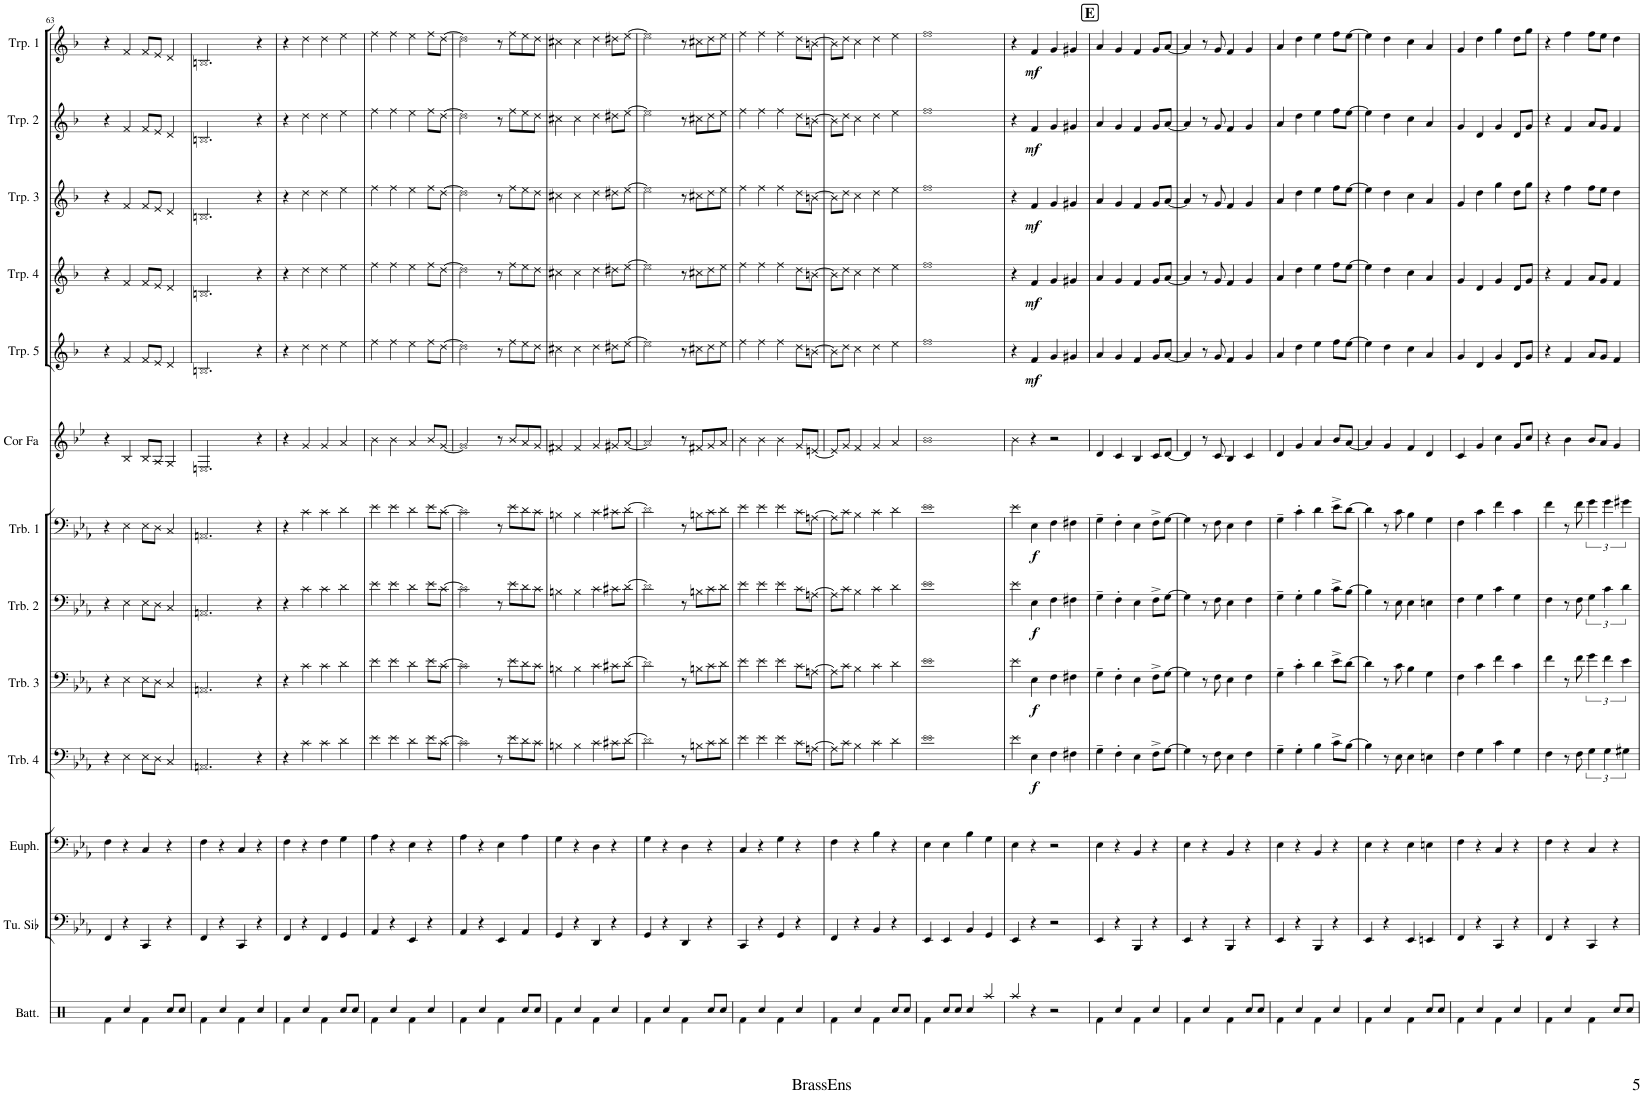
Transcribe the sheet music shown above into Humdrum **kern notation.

**kern	**kern	**kern	**kern	**dynam	**kern	**dynam	**kern	**dynam	**kern	**dynam	**kern	**kern	**dynam	**kern	**dynam	**kern	**dynam	**kern	**dynam	**kern	**dynam
*part13	*part12	*part11	*part10	*part10	*part9	*part9	*part8	*part8	*part7	*part7	*part6	*part5	*part5	*part4	*part4	*part3	*part3	*part2	*part2	*part1	*part1
*staff13	*staff12	*staff11	*staff10	*staff10	*staff9	*staff9	*staff8	*staff8	*staff7	*staff7	*staff6	*staff5	*staff5	*staff4	*staff4	*staff3	*staff3	*staff2	*staff2	*staff1	*staff1
*I"Batterie	*I"Tuba en Sib	*I"Euphonium	*I"Trombone 4	*	*I"Trombone 3	*	*I"Trombone 2	*	*I"Trombone 1	*	*I"Cor en Fa	*I"Trompette 5	*	*I"Trompette 4	*	*I"Trompette 3	*	*I"Trompette 2	*	*I"Trompette 1	*
*I'Batt.	*I'Tu. Sib	*I'Euph.	*I'Trb. 4	*	*I'Trb. 3	*	*I'Trb. 2	*	*I'Trb. 1	*	*I'Cor Fa	*I'Trp. 5	*	*I'Trp. 4	*	*I'Trp. 3	*	*I'Trp. 2	*	*I'Trp. 1	*
!!LO:PB:g=z
*clefX	*clefF4	*clefF4	*clefF4	*	*clefF4	*	*clefF4	*	*clefF4	*	*clefG2	*clefG2	*	*clefG2	*	*clefG2	*	*clefG2	*	*clefG2	*
*	*	*	*	*	*	*	*	*	*	*	*Trd4c7	*Trd1c2	*	*Trd1c2	*	*Trd1c2	*	*Trd1c2	*	*Trd1c2	*
*k[]	*k[b-e-a-]	*k[b-e-a-]	*k[b-e-a-]	*	*k[b-e-a-]	*	*k[b-e-a-]	*	*k[b-e-a-]	*	*k[b-e-]	*k[b-]	*	*k[b-]	*	*k[b-]	*	*k[b-]	*	*k[b-]	*
*M2/2	*M2/2	*M2/2	*M2/2	*	*M2/2	*	*M2/2	*	*M2/2	*	*M2/2	*M2/2	*	*M2/2	*	*M2/2	*	*M2/2	*	*M2/2	*
*met(c|)	*met(c|)	*met(c|)	*met(c|)	*	*met(c|)	*	*met(c|)	*	*met(c|)	*	*met(c|)	*met(c|)	*	*met(c|)	*	*met(c|)	*	*met(c|)	*	*met(c|)	*
=63	=63	=63	=63	=63	=63	=63	=63	=63	=63	=63	=63	=63	=63	=63	=63	=63	=63	=63	=63	=63	=63
4Rf\	4FF/	4F\	4r	.	4r	.	4r	.	4r	.	4r	4r	.	4r	.	4r	.	4r	.	4r	.
4Rcc/	4r	4r	4E-\	.	4E-\	.	4E-\	.	4E-\	.	4B-/	4f/	.	4f/	.	4f/	.	4f/	.	4f/	.
4Rf\	4CC/	4C/	8E-\L	.	8E-\L	.	8E-\L	.	8E-\L	.	8B-/L	8f/L	.	8f/L	.	8f/L	.	8f/L	.	8f/L	.
.	.	.	8D\J	.	8D\J	.	8D\J	.	8D\J	.	8A/J	8e/J	.	8e/J	.	8e/J	.	8e/J	.	8e/J	.
8Rcc/L	4r	4r	4C/	.	4C/	.	4C/	.	4C/	.	4G/	4d/	.	4d/	.	4d/	.	4d/	.	4d/	.
8Rcc/J	.	.	.	.	.	.	.	.	.	.	.	.	.	.	.	.	.	.	.	.	.
=64	=64	=64	=64	=64	=64	=64	=64	=64	=64	=64	=64	=64	=64	=64	=64	=64	=64	=64	=64	=64	=64
4Rf\	4FF/	4F\	2.AAn/	.	2.AAn/	.	2.AAn/	.	2.AAn/	.	2.En/	2.Bn/	.	2.Bn/	.	2.Bn/	.	2.Bn/	.	2.Bn/	.
4Rcc/	4r	4r	.	.	.	.	.	.	.	.	.	.	.	.	.	.	.	.	.	.	.
4Rf\	4CC/	4C/	.	.	.	.	.	.	.	.	.	.	.	.	.	.	.	.	.	.	.
4Rcc/	4r	4r	4r	.	4r	.	4r	.	4r	.	4r	4r	.	4r	.	4r	.	4r	.	4r	.
=65	=65	=65	=65	=65	=65	=65	=65	=65	=65	=65	=65	=65	=65	=65	=65	=65	=65	=65	=65	=65	=65
4Rf\	4FF/	4F\	4r	.	4r	.	4r	.	4r	.	4r	4r	.	4r	.	4r	.	4r	.	4r	.
4Rcc/	4r	4r	4c\	.	4c\	.	4c\	.	4c\	.	4g/	4dd\	.	4dd\	.	4dd\	.	4dd\	.	4dd\	.
4Rf\	4FF/	4F\	4c\	.	4c\	.	4c\	.	4c\	.	4g/	4dd\	.	4dd\	.	4dd\	.	4dd\	.	4dd\	.
8Rcc/L	4GG/	4G\	4d\	.	4d\	.	4d\	.	4d\	.	4a/	4ee\	.	4ee\	.	4ee\	.	4ee\	.	4ee\	.
8Rcc/J	.	.	.	.	.	.	.	.	.	.	.	.	.	.	.	.	.	.	.	.	.
=66	=66	=66	=66	=66	=66	=66	=66	=66	=66	=66	=66	=66	=66	=66	=66	=66	=66	=66	=66	=66	=66
4Rf\	4AA-/	4A-\	4e-\	.	4e-\	.	4e-\	.	4e-\	.	4b-\	4ff\	.	4ff\	.	4ff\	.	4ff\	.	4ff\	.
4Rcc/	4r	4r	4e-\	.	4e-\	.	4e-\	.	4e-\	.	4b-\	4ff\	.	4ff\	.	4ff\	.	4ff\	.	4ff\	.
4Rf\	4EE-/	4E-\	4d\	.	4d\	.	4d\	.	4d\	.	4a/	4ee\	.	4ee\	.	4ee\	.	4ee\	.	4ee\	.
4Rcc/	4r	4r	8e-\L	.	8e-\L	.	8e-\L	.	8e-\L	.	8b-/L	8ff\L	.	8ff\L	.	8ff\L	.	8ff\L	.	8ff\L	.
.	.	.	[8c\J	.	[8c\J	.	[8c\J	.	[8c\J	.	[8g/J	[8dd\J	.	[8dd\J	.	[8dd\J	.	[8dd\J	.	[8dd\J	.
=67	=67	=67	=67	=67	=67	=67	=67	=67	=67	=67	=67	=67	=67	=67	=67	=67	=67	=67	=67	=67	=67
4Rf\	4AA-/	4A-\	2c\]	.	2c\]	.	2c\]	.	2c\]	.	2g/]	2dd\]	.	2dd\]	.	2dd\]	.	2dd\]	.	2dd\]	.
4Rcc/	4r	4r	.	.	.	.	.	.	.	.	.	.	.	.	.	.	.	.	.	.	.
4Rf\	4EE-/	4E-\	8r	.	8r	.	8r	.	8r	.	8r	8r	.	8r	.	8r	.	8r	.	8r	.
.	.	.	8e-\L	.	8e-\L	.	8e-\L	.	8e-\L	.	8b-/L	8ff\L	.	8ff\L	.	8ff\L	.	8ff\L	.	8ff\L	.
8Rcc/L	4AA-/	4A-\	8d\	.	8d\	.	8d\	.	8d\	.	8a/	8ee\	.	8ee\	.	8ee\	.	8ee\	.	8ee\	.
8Rcc/J	.	.	8c\J	.	8c\J	.	8c\J	.	8c\J	.	8g/J	8dd\J	.	8dd\J	.	8dd\J	.	8dd\J	.	8dd\J	.
=68	=68	=68	=68	=68	=68	=68	=68	=68	=68	=68	=68	=68	=68	=68	=68	=68	=68	=68	=68	=68	=68
4Rf\	4GG/	4G\	4Bn\	.	4Bn\	.	4Bn\	.	4Bn\	.	4f#X/	4cc#X\	.	4cc#X\	.	4cc#X\	.	4cc#X\	.	4cc#X\	.
4Rcc/	4r	4r	4B\	.	4B\	.	4B\	.	4B\	.	4f#/	4cc#\	.	4cc#\	.	4cc#\	.	4cc#\	.	4cc#\	.
4Rf\	4DD/	4D\	4c\	.	4c\	.	4c\	.	4c\	.	4g/	4dd\	.	4dd\	.	4dd\	.	4dd\	.	4dd\	.
4Rcc/	4r	4r	8c#X\L	.	8c#X\L	.	8c#X\L	.	8c#X\L	.	8g#X/L	8dd#X\L	.	8dd#X\L	.	8dd#X\L	.	8dd#X\L	.	8dd#X\L	.
.	.	.	[8d\J	.	[8d\J	.	[8d\J	.	[8d\J	.	[8a/J	[8ee\J	.	[8ee\J	.	[8ee\J	.	[8ee\J	.	[8ee\J	.
=69	=69	=69	=69	=69	=69	=69	=69	=69	=69	=69	=69	=69	=69	=69	=69	=69	=69	=69	=69	=69	=69
4Rf\	4GG/	4G\	2d\]	.	2d\]	.	2d\]	.	2d\]	.	2a/]	2ee\]	.	2ee\]	.	2ee\]	.	2ee\]	.	2ee\]	.
4Rcc/	4r	4r	.	.	.	.	.	.	.	.	.	.	.	.	.	.	.	.	.	.	.
4Rf\	4DD/	4D\	8r	.	8r	.	8r	.	8r	.	8r	8r	.	8r	.	8r	.	8r	.	8r	.
.	.	.	8Bn\L	.	8Bn\L	.	8Bn\L	.	8Bn\L	.	8f#X/L	8cc#X\L	.	8cc#X\L	.	8cc#X\L	.	8cc#X\L	.	8cc#X\L	.
8Rcc/L	4r	4r	8c\	.	8c\	.	8c\	.	8c\	.	8g/	8dd\	.	8dd\	.	8dd\	.	8dd\	.	8dd\	.
8Rcc/J	.	.	8d\J	.	8d\J	.	8d\J	.	8d\J	.	8a/J	8ee\J	.	8ee\J	.	8ee\J	.	8ee\J	.	8ee\J	.
=70	=70	=70	=70	=70	=70	=70	=70	=70	=70	=70	=70	=70	=70	=70	=70	=70	=70	=70	=70	=70	=70
4Rf\	4CC/	4C/	4e-\	.	4e-\	.	4e-\	.	4e-\	.	4b-\	4ff\	.	4ff\	.	4ff\	.	4ff\	.	4ff\	.
4Rcc/	4r	4r	4e-\	.	4e-\	.	4e-\	.	4e-\	.	4b-\	4ff\	.	4ff\	.	4ff\	.	4ff\	.	4ff\	.
4Rf\	4GG/	4G\	4e-\	.	4e-\	.	4e-\	.	4e-\	.	4b-\	4ff\	.	4ff\	.	4ff\	.	4ff\	.	4ff\	.
4Rcc/	4r	4r	8c\L	.	8c\L	.	8c\L	.	8c\L	.	8g/L	8dd\L	.	8dd\L	.	8dd\L	.	8dd\L	.	8dd\L	.
.	.	.	[8An\J	.	[8An\J	.	[8An\J	.	[8An\J	.	[8en/J	[8bn\J	.	[8bn\J	.	[8bn\J	.	[8bn\J	.	[8bn\J	.
=71	=71	=71	=71	=71	=71	=71	=71	=71	=71	=71	=71	=71	=71	=71	=71	=71	=71	=71	=71	=71	=71
4Rf\	4FF/	4F\	8A\L]	.	8A\L]	.	8A\L]	.	8A\L]	.	8e/L]	8b\L]	.	8b\L]	.	8b\L]	.	8b\L]	.	8b\L]	.
.	.	.	8c\J	.	8c\J	.	8c\J	.	8c\J	.	8g/J	8dd\J	.	8dd\J	.	8dd\J	.	8dd\J	.	8dd\J	.
4Rcc/	4r	4r	4B-\	.	4B-\	.	4B-\	.	4B-\	.	4f/	4cc\	.	4cc\	.	4cc\	.	4cc\	.	4cc\	.
4Rf\	4BB-/	4B-\	4c\	.	4c\	.	4c\	.	4c\	.	4g/	4dd\	.	4dd\	.	4dd\	.	4dd\	.	4dd\	.
8Rcc/L	4r	4r	4d\	.	4d\	.	4d\	.	4d\	.	4a/	4ee\	.	4ee\	.	4ee\	.	4ee\	.	4ee\	.
8Rcc/J	.	.	.	.	.	.	.	.	.	.	.	.	.	.	.	.	.	.	.	.	.
=72	=72	=72	=72	=72	=72	=72	=72	=72	=72	=72	=72	=72	=72	=72	=72	=72	=72	=72	=72	=72	=72
4Rf\	4EE-/	4E-\	1e-	.	1e-	.	1e-	.	1e-	.	1b-	1ff	.	1ff	.	1ff	.	1ff	.	1ff	.
8Rcc/L	4EE-/	4E-\	.	.	.	.	.	.	.	.	.	.	.	.	.	.	.	.	.	.	.
8Rcc/J	.	.	.	.	.	.	.	.	.	.	.	.	.	.	.	.	.	.	.	.	.
4Rcc/	4BB-/	4B-\	.	.	.	.	.	.	.	.	.	.	.	.	.	.	.	.	.	.	.
4Raa/	4GG/	4G\	.	.	.	.	.	.	.	.	.	.	.	.	.	.	.	.	.	.	.
=73	=73	=73	=73	=73	=73	=73	=73	=73	=73	=73	=73	=73	=73	=73	=73	=73	=73	=73	=73	=73	=73
4Raa/	4EE-/	4E-\	4e-\	.	4e-\	.	4e-\	.	4e-\	.	4b-\	4r	.	4r	.	4r	.	4r	.	4r	.
!	!	!	!	!LO:DY:b	!	!LO:DY:b	!	!LO:DY:b	!	!LO:DY:b	!	!	!LO:DY:b	!	!LO:DY:b	!	!LO:DY:b	!	!LO:DY:b	!	!LO:DY:b
4r	4r	4r	4E-\	f	4E-\	f	4E-\	f	4E-\	f	4r	4f/	mf	4f/	mf	4f/	mf	4f/	mf	4f/	mf
2r	2r	2r	4F\	.	4F\	.	4F\	.	4F\	.	2r	4g/	.	4g/	.	4g/	.	4g/	.	4g/	.
.	.	.	4F#X\	.	4F#X\	.	4F#X\	.	4F#X\	.	.	4g#X/	.	4g#X/	.	4g#X/	.	4g#X/	.	4g#X/	.
!!LO:REH:place=s1:a:B:cj:fs=14:t=E
=74	=74	=74	=74	=74	=74	=74	=74	=74	=74	=74	=74	=74	=74	=74	=74	=74	=74	=74	=74	=74	=74
4Rf\	4EE-/	4E-\	4G~\	.	4G~\	.	4G~\	.	4G~\	.	4d/	4a/	.	4a/	.	4a/	.	4a/	.	4a/	.
4Rcc/	4r	4r	4F'\	.	4F'\	.	4F'\	.	4F'\	.	4c/	4g/	.	4g/	.	4g/	.	4g/	.	4g/	.
4Rf\	4BBB-/	4BB-/	4E-\	.	4E-\	.	4E-\	.	4E-\	.	4B-/	4f/	.	4f/	.	4f/	.	4f/	.	4f/	.
4Rcc/	4r	4r	8F^\L	.	8F^\L	.	8F^\L	.	8F^\L	.	8c/L	8g/L	.	8g/L	.	8g/L	.	8g/L	.	8g/L	.
.	.	.	[8G\J	.	[8G\J	.	[8G\J	.	[8G\J	.	[8d/J	[8a/J	.	[8a/J	.	[8a/J	.	[8a/J	.	[8a/J	.
=75	=75	=75	=75	=75	=75	=75	=75	=75	=75	=75	=75	=75	=75	=75	=75	=75	=75	=75	=75	=75	=75
4Rf\	4EE-/	4E-\	4G\]	.	4G\]	.	4G\]	.	4G\]	.	4d/]	4a/]	.	4a/]	.	4a/]	.	4a/]	.	4a/]	.
4Rcc/	4r	4r	8r	.	8r	.	8r	.	8r	.	8r	8r	.	8r	.	8r	.	8r	.	8r	.
.	.	.	8F\	.	8F\	.	8F\	.	8F\	.	8c/	8g/	.	8g/	.	8g/	.	8g/	.	8g/	.
4Rf\	4BBB-/	4BB-/	4E-\	.	4E-\	.	4E-\	.	4E-\	.	4B-/	4f/	.	4f/	.	4f/	.	4f/	.	4f/	.
8Rcc/L	4r	4r	4F\	.	4F\	.	4F\	.	4F\	.	4c/	4g/	.	4g/	.	4g/	.	4g/	.	4g/	.
8Rcc/J	.	.	.	.	.	.	.	.	.	.	.	.	.	.	.	.	.	.	.	.	.
=76	=76	=76	=76	=76	=76	=76	=76	=76	=76	=76	=76	=76	=76	=76	=76	=76	=76	=76	=76	=76	=76
4Rf\	4EE-/	4E-\	4G~\	.	4G~\	.	4G~\	.	4G~\	.	4d/	4a/	.	4a/	.	4a/	.	4a/	.	4a/	.
4Rcc/	4r	4r	4G'\	.	4c'\	.	4G'\	.	4c'\	.	4g/	4dd\	.	4dd\	.	4dd\	.	4dd\	.	4dd\	.
4Rf\	4BBB-/	4BB-/	4B-\	.	4d\	.	4B-\	.	4d\	.	4a/	4ee\	.	4ee\	.	4ee\	.	4ee\	.	4ee\	.
4Rcc/	4r	4r	8c^\L	.	8e-^\L	.	8c^\L	.	8e-^\L	.	8b-/L	8ff\L	.	8ff\L	.	8ff\L	.	8ff\L	.	8ff\L	.
.	.	.	[8B-\J	.	[8d\J	.	[8B-\J	.	[8d\J	.	[8a/J	[8ee\J	.	[8ee\J	.	[8ee\J	.	[8ee\J	.	[8ee\J	.
=77	=77	=77	=77	=77	=77	=77	=77	=77	=77	=77	=77	=77	=77	=77	=77	=77	=77	=77	=77	=77	=77
4Rf\	4EE-/	4E-\	4B-\]	.	4d\]	.	4B-\]	.	4d\]	.	4a/]	4ee\]	.	4ee\]	.	4ee\]	.	4ee\]	.	4ee\]	.
4Rcc/	4r	4r	8r	.	8r	.	8r	.	8r	.	4g/	4dd\	.	4dd\	.	4dd\	.	4dd\	.	4dd\	.
.	.	.	8E-\	.	8c\	.	8E-\	.	8c\	.	.	.	.	.	.	.	.	.	.	.	.
4Rf\	4EE-/	4E-\	4E-\	.	4B-\	.	4E-\	.	4B-\	.	4f/	4cc\	.	4cc\	.	4cc\	.	4cc\	.	4cc\	.
8Rcc/L	4EEn/	4En\	4En\	.	4G\	.	4En\	.	4G\	.	4d/	4a/	.	4a/	.	4a/	.	4a/	.	4a/	.
8Rcc/J	.	.	.	.	.	.	.	.	.	.	.	.	.	.	.	.	.	.	.	.	.
=78	=78	=78	=78	=78	=78	=78	=78	=78	=78	=78	=78	=78	=78	=78	=78	=78	=78	=78	=78	=78	=78
4Rf\	4FF/	4F\	4F\	.	4F\	.	4F\	.	4F\	.	4c/	4g/	.	4g/	.	4g/	.	4g/	.	4g/	.
4Rcc/	4r	4r	4G\	.	4c\	.	4G\	.	4c\	.	4g/	4d/	.	4d/	.	4dd\	.	4d/	.	4dd\	.
4Rf\	4CC/	4C/	4c\	.	4f\	.	4c\	.	4f\	.	4cc\	4g/	.	4g/	.	4gg\	.	4g/	.	4gg\	.
4Rcc/	4r	4r	4G\	.	4c\	.	4G\	.	4c\	.	8g/L	8d/L	.	8d/L	.	8dd\L	.	8d/L	.	8dd\L	.
.	.	.	.	.	.	.	.	.	.	.	8cc/J	8g/J	.	8g/J	.	8gg\J	.	8g/J	.	8gg\J	.
=79	=79	=79	=79	=79	=79	=79	=79	=79	=79	=79	=79	=79	=79	=79	=79	=79	=79	=79	=79	=79	=79
4Rf\	4FF/	4F\	4F\	.	4f\	.	4F\	.	4f\	.	4r	4r	.	4r	.	4r	.	4r	.	4r	.
4Rcc/	4r	4r	8r	.	8r	.	8r	.	8r	.	4b-\	4f/	.	4f/	.	4ff\	.	4f/	.	4ff\	.
.	.	.	8F\	.	8f\	.	8F\	.	8f\	.	.	.	.	.	.	.	.	.	.	.	.
4Rf\	4CC/	4C/	6G\	.	6g\	.	6G\	.	6g\	.	8b-/L	8a/L	.	8a/L	.	8ff\L	.	8a/L	.	8ff\L	.
.	.	.	.	.	.	.	.	.	.	.	8a/J	8g/J	.	8g/J	.	8ee\J	.	8g/J	.	8ee\J	.
.	.	.	6G\	.	6f\	.	6c\	.	6g\	.	.	.	.	.	.	.	.	.	.	.	.
8Rcc/L	4r	4r	.	.	.	.	.	.	.	.	4g/	4f/	.	4f/	.	4dd\	.	4f/	.	4dd\	.
.	.	.	6G#X\	.	6e-\	.	6d\	.	6g#X\	.	.	.	.	.	.	.	.	.	.	.	.
8Rcc/J	.	.	.	.	.	.	.	.	.	.	.	.	.	.	.	.	.	.	.	.	.
=	=	=	=	=	=	=	=	=	=	=	=	=	=	=	=	=	=	=	=	=	=
*-	*-	*-	*-	*-	*-	*-	*-	*-	*-	*-	*-	*-	*-	*-	*-	*-	*-	*-	*-	*-	*-
